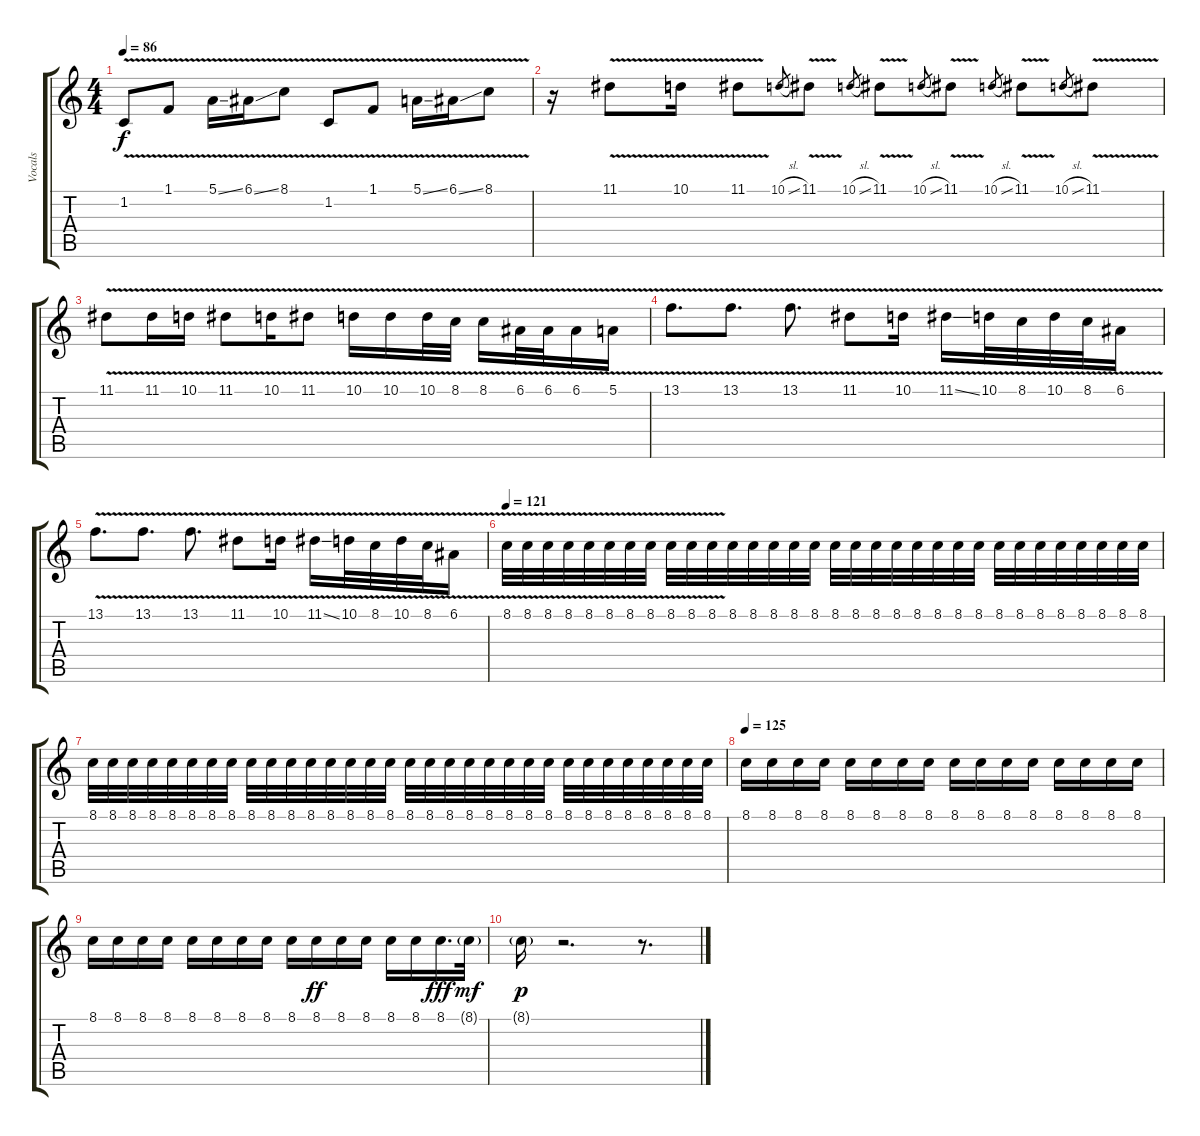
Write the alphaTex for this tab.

\track ("Vocals" "Vocals") {instrument lead2sawtooth}
\staff {score tabs}
\tuning (E4 B3 G3 D3 A2 E2) {hide}
\ts (4 4)
\tempo 86
\clef g2
\ks c
1.2{v}.8{dy f} 1.1{v}.8 5.1{v ss}.16 6.1{v ss}.16 8.1{v}.8 1.2{v}.8 1.1{v}.8 5.1{v ss}.16 6.1{v ss}.16 8.1{v}.8 |
r.16 11.1{v}.8 10.1{v}.16 11.1{v}.8 10.1{sl}.8{gr} 11.1{v}.8 10.1{sl}.8{gr} 11.1{v}.8 10.1{sl}.8{gr} 11.1{v}.8 10.1{sl}.8{gr} 11.1{v}.8 10.1{sl}.8{gr} 11.1{v}.8 |
11.1{v}.8 11.1{v}.16 10.1{v}.16 11.1{v}.8 10.1{v}.16 11.1{v}.8 10.1{v}.16 10.1{v}.16 10.1{v}.32 8.1{v}.32 8.1{v}.16 6.1{v}.32 6.1{v}.32 6.1{v}.16 5.1{v}.16 |
13.1{v}.8{d} 13.1{v}.8{d} 13.1{v}.8{d} 11.1{v}.8 10.1{v}.16 11.1{v ss}.16 10.1{v}.32 8.1{v}.32 10.1{v}.32 8.1{v}.32 6.1{v}.16 |
13.1{v}.8{d} 13.1{v}.8{d} 13.1{v}.8{d} 11.1{v}.8 10.1{v}.16 11.1{v ss}.16 10.1{v}.32 8.1{v}.32 10.1{v}.32 8.1{v}.32 6.1{v}.16 |
\tempo 121
8.1{v}.32 8.1{v}.32 8.1{v}.32 8.1{v}.32 8.1{v}.32 8.1{v}.32 8.1{v}.32 8.1{v}.32 8.1{v}.32 8.1{v}.32 8.1{v}.32 8.1.32 8.1.32 8.1.32 8.1.32 8.1.32 8.1.32 8.1.32 8.1.32 8.1.32 8.1.32 8.1.32 8.1.32 8.1.32 8.1.32 8.1.32 8.1.32 8.1.32 8.1.32 8.1.32 8.1.32 8.1.32 |
8.1.32 8.1.32 8.1.32 8.1.32 8.1.32 8.1.32 8.1.32 8.1.32 8.1.32 8.1.32 8.1.32 8.1.32 8.1.32 8.1.32 8.1.32 8.1.32 8.1.32 8.1.32 8.1.32 8.1.32 8.1.32 8.1.32 8.1.32 8.1.32 8.1.32 8.1.32 8.1.32 8.1.32 8.1.32 8.1.32 8.1.32 8.1.32 |
\tempo 125
8.1.16 8.1.16 8.1.16 8.1.16 8.1.16 8.1.16 8.1.16 8.1.16 8.1.16 8.1.16 8.1.16 8.1.16 8.1.16 8.1.16 8.1.16 8.1.16 |
8.1.16 8.1.16 8.1.16 8.1.16 8.1.16 8.1.16 8.1.16 8.1.16 8.1.16 8.1.16{dy ff} 8.1.16 8.1.16 8.1.16 8.1.16 8.1.16{d dy fff} 8.1{g}.32{dy mf} |
8.1{g}.16{dy p} r.2{d} r.8{d}
